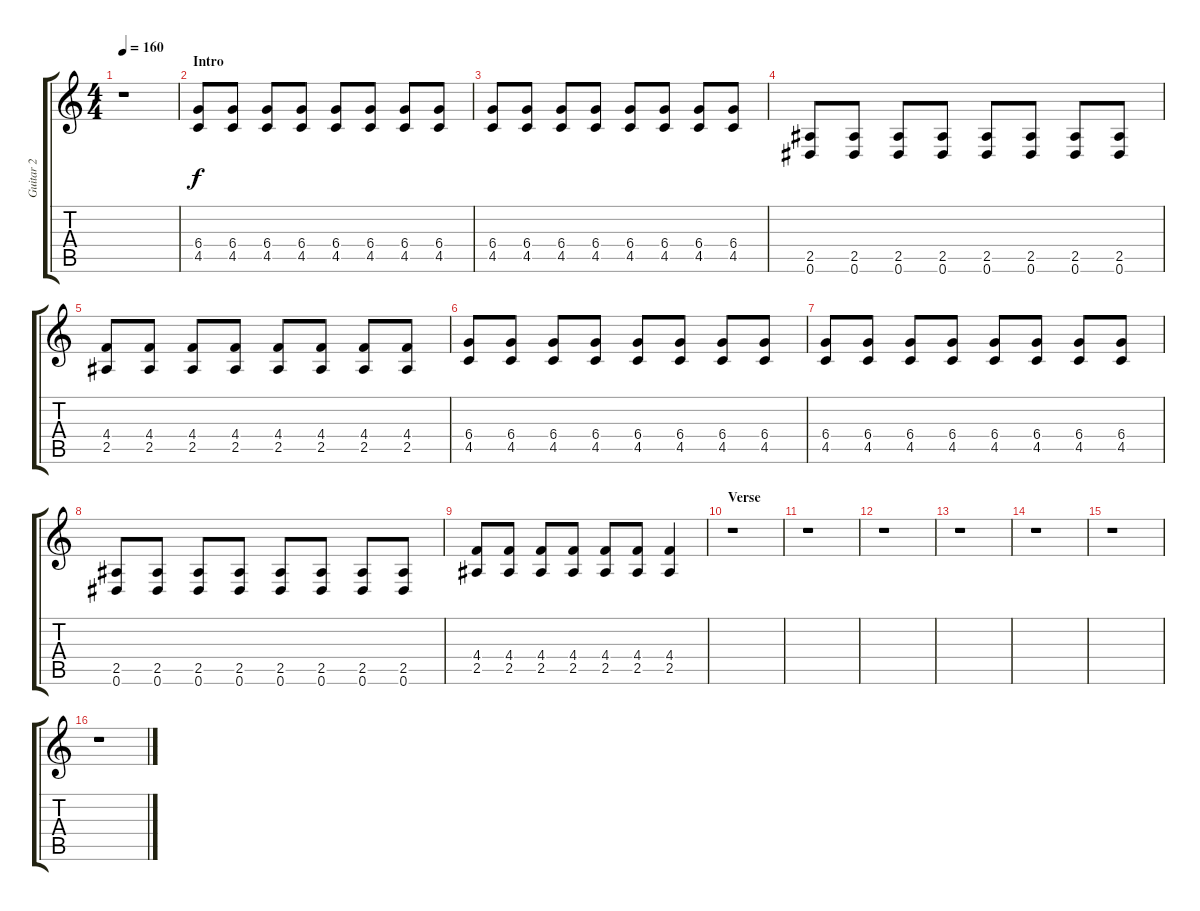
\track ("Guitar 2" "Guitar 2") {instrument distortionguitar}
\staff {score tabs}
\tuning (Eb4 Bb3 Gb3 Db3 Ab2 Eb2) {hide}
\ts (4 4)
\tempo 160
\clef g2
\ks c
r.1{dy f volume 11 instrument distortionguitar} |
\section ("" "Intro")
(6.4 4.5).8 (6.4 4.5).8 (6.4 4.5).8 (6.4 4.5).8 (6.4 4.5).8 (6.4 4.5).8 (6.4 4.5).8 (6.4 4.5).8 |
(6.4 4.5).8 (6.4 4.5).8 (6.4 4.5).8 (6.4 4.5).8 (6.4 4.5).8 (6.4 4.5).8 (6.4 4.5).8 (6.4 4.5).8 |
(2.5 0.6).8 (2.5 0.6).8 (2.5 0.6).8 (2.5 0.6).8 (2.5 0.6).8 (2.5 0.6).8 (2.5 0.6).8 (2.5 0.6).8 |
(4.4 2.5).8 (4.4 2.5).8 (4.4 2.5).8 (4.4 2.5).8 (4.4 2.5).8 (4.4 2.5).8 (4.4 2.5).8 (4.4 2.5).8 |
(6.4 4.5).8 (6.4 4.5).8 (6.4 4.5).8 (6.4 4.5).8 (6.4 4.5).8 (6.4 4.5).8 (6.4 4.5).8 (6.4 4.5).8 |
(6.4 4.5).8 (6.4 4.5).8 (6.4 4.5).8 (6.4 4.5).8 (6.4 4.5).8 (6.4 4.5).8 (6.4 4.5).8 (6.4 4.5).8 |
(2.5 0.6).8 (2.5 0.6).8 (2.5 0.6).8 (2.5 0.6).8 (2.5 0.6).8 (2.5 0.6).8 (2.5 0.6).8 (2.5 0.6).8 |
(4.4 2.5).8 (4.4 2.5).8 (4.4 2.5).8 (4.4 2.5).8 (4.4 2.5).8 (4.4 2.5).8 (4.4 2.5).4 |
\section ("" "Verse")
r.1 |
r.1 |
r.1 |
r.1 |
r.1 |
r.1 |
r.1
